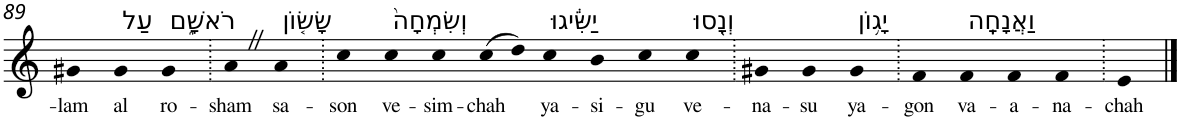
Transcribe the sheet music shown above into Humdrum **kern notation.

**kern	**text
*part1	*part1
*staff1	*staff1
*I"Piano	*
*I'Pno	*
!!LO:PB:g=z
*clefG2	*
*k[]	*
=89	=89
!	!LO:LY:b
4g#X	-lam
!LO:TX:a:t=עַל	!
!	!LO:LY:b
4g#	al
!LO:TX:a:t=רֹאשָׁ֑ם	!
!	!LO:LY:b
4g#	ro-
=90.	=90.
!	!LO:LY:b
4aZ	-sham
!LO:TX:a:t=שָׂשׂ֤וֹן	!
!	!LO:LY:b
4a	sa-
=91.	=91.
!	!LO:LY:b
4cc	-son
!LO:TX:a:t=וְשִׂמְחָה֙	!
!	!LO:LY:b
4cc	ve-
!	!LO:LY:b
4cc	-sim-
!	!LO:LY:b
(8cc	-chah
8dd)	.
!LO:TX:a:t=יַשִּׂ֔יגוּ	!
!	!LO:LY:b
4cc	ya-
!	!LO:LY:b
4b	-si-
!	!LO:LY:b
4cc	-gu
!LO:TX:a:t=וְנָ֖סוּ	!
!	!LO:LY:b
4cc	ve-
=92.	=92.
!	!LO:LY:b
4g#X	-na-
!	!LO:LY:b
4g#	-su
!LO:TX:a:t=יָג֥וֹן	!
!	!LO:LY:b
4g#	ya-
=93.	=93.
!	!LO:LY:b
4f	-gon
!LO:TX:a:t=וַאֲנָחָֽה	!
!	!LO:LY:b
4f	va-
!	!LO:LY:b
4f	-a-
!	!LO:LY:b
4f	-na-
=94.	=94.
!	!LO:LY:b
4e	-chah
==	==
*-	*-
